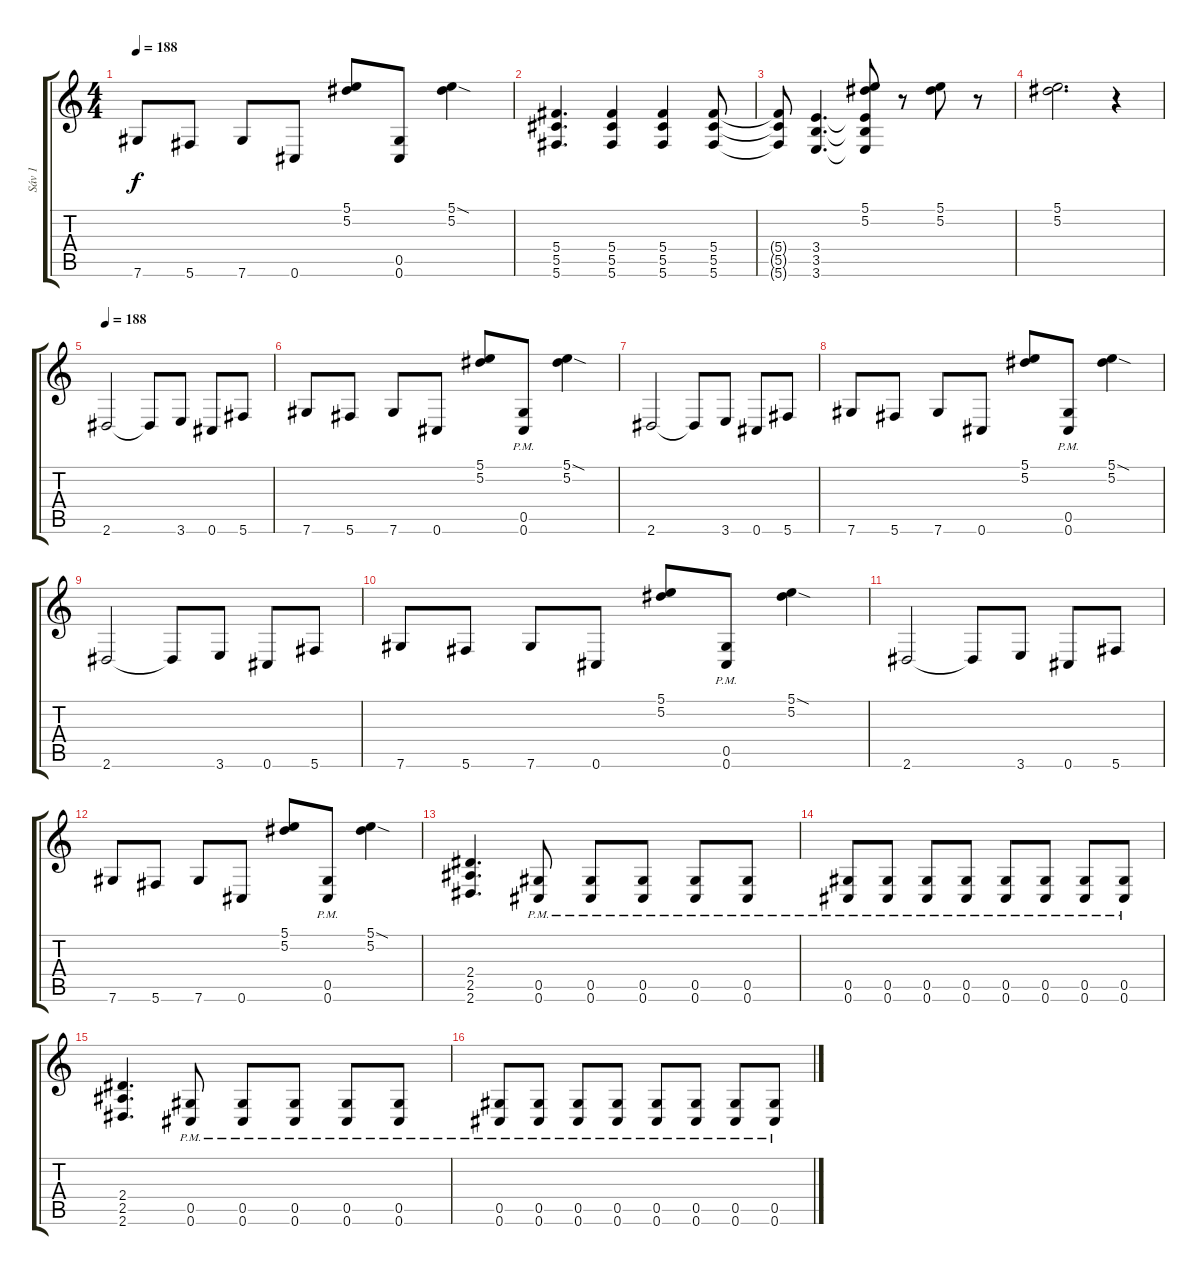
\track ("Sáv 1" "Sáv 1") {instrument distortionguitar}
\staff {score tabs}
\tuning (B3 Bb3 Gb3 Db3 Ab2 Db2) {hide}
\ts (4 4)
\tempo 188
\clef g2
\ks c
7.6.8{dy f} 5.6.8 7.6.8 0.6.8 (5.1 5.2).8 (0.5 0.6).8 (5.1{sod} 5.2).4 |
(5.4 5.5 5.6).4{d} (5.4 5.5 5.6).4 (5.4 5.5 5.6).4 (5.4 5.5 5.6).8 |
(5.4{t} 5.5{t} 5.6{t}).8 (3.4 3.5 3.6).4{d} (5.1 5.2 3.4{t} 3.5{t} 3.6{t}).8 r.8 (5.1 5.2).8 r.8 |
(5.1 5.2).2{d} r.4 |
\tempo 188
2.6.2 2.6{t}.8 3.6.8 0.6.8 5.6.8 |
7.6.8 5.6.8 7.6.8 0.6.8 (5.1 5.2).8 (0.5{pm} 0.6{pm}).8 (5.1{sod} 5.2).4 |
2.6.2 2.6{t}.8 3.6.8 0.6.8 5.6.8 |
7.6.8 5.6.8 7.6.8 0.6.8 (5.1 5.2).8 (0.5{pm} 0.6{pm}).8 (5.1{sod} 5.2).4 |
2.6.2 2.6{t}.8 3.6.8 0.6.8 5.6.8 |
7.6.8 5.6.8 7.6.8 0.6.8 (5.1 5.2).8 (0.5{pm} 0.6{pm}).8 (5.1{sod} 5.2).4 |
2.6.2 2.6{t}.8 3.6.8 0.6.8 5.6.8 |
7.6.8 5.6.8 7.6.8 0.6.8 (5.1 5.2).8 (0.5{pm} 0.6{pm}).8 (5.1{sod} 5.2).4 |
(2.4 2.5 2.6).4{d} (0.5{pm} 0.6{pm}).8 (0.5{pm} 0.6{pm}).8 (0.5{pm} 0.6{pm}).8 (0.5{pm} 0.6{pm}).8 (0.5{pm} 0.6{pm}).8 |
(0.5{pm} 0.6{pm}).8 (0.5{pm} 0.6{pm}).8 (0.5{pm} 0.6{pm}).8 (0.5{pm} 0.6{pm}).8 (0.5{pm} 0.6{pm}).8 (0.5{pm} 0.6{pm}).8 (0.5{pm} 0.6{pm}).8 (0.5{pm} 0.6{pm}).8 |
(2.4 2.5 2.6).4{d} (0.5{pm} 0.6{pm}).8 (0.5{pm} 0.6{pm}).8 (0.5{pm} 0.6{pm}).8 (0.5{pm} 0.6{pm}).8 (0.5{pm} 0.6{pm}).8 |
(0.5{pm} 0.6{pm}).8 (0.5{pm} 0.6{pm}).8 (0.5{pm} 0.6{pm}).8 (0.5{pm} 0.6{pm}).8 (0.5{pm} 0.6{pm}).8 (0.5{pm} 0.6{pm}).8 (0.5{pm} 0.6{pm}).8 (0.5{pm} 0.6{pm}).8
